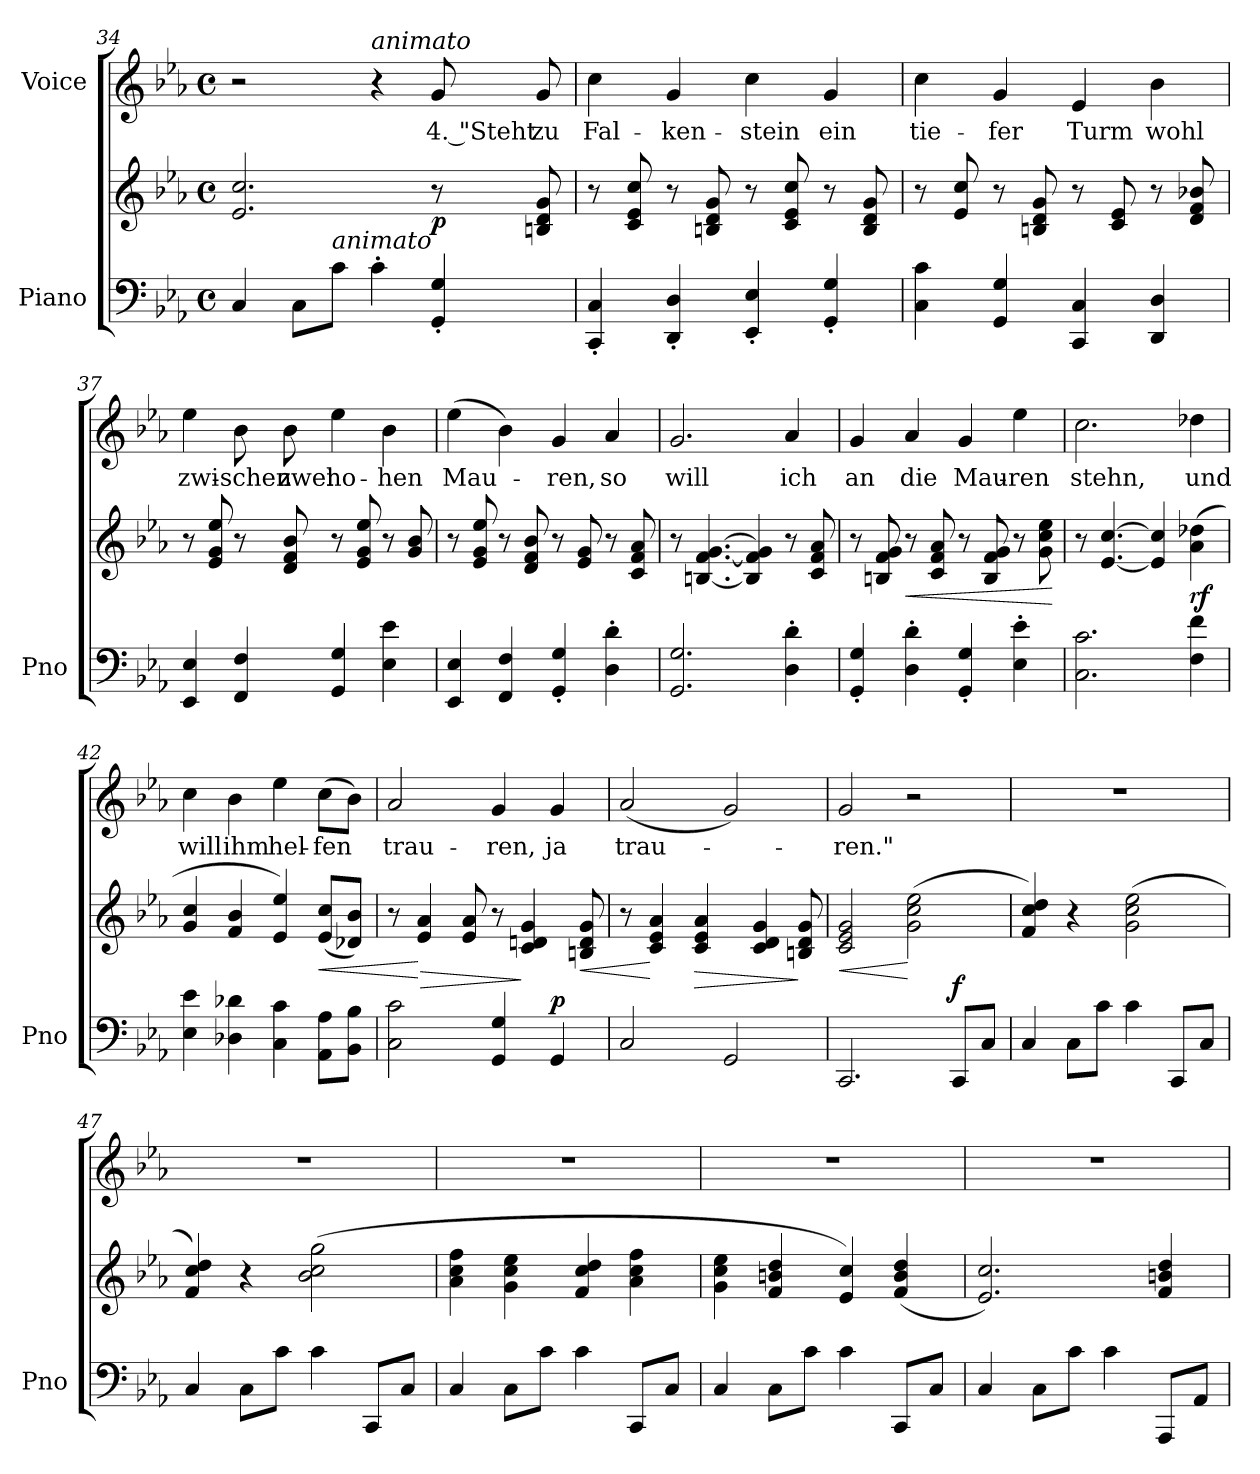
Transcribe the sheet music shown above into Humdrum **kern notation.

**kern	**kern	**dynam	**kern	**text
*part2	*part2	*part2	*part1	*part1
*staff3	*staff2	*staff2/3	*staff1	*staff1
*I"Piano	*	*	*I"Voice	*
*I'Pno	*	*	*	*
*clefF4	*clefG2	*	*clefG2	*
*k[b-e-a-]	*k[b-e-a-]	*	*k[b-e-a-]	*
*M4/4	*M4/4	*	*M4/4	*
*met(c)	*met(c)	*	*met(c)	*
=34	=34	=34	=34	=34
*	*	*	*^	*
4C/	2.e-/ 2.cc/	.	2r	4ryy	.
*	*	*	*MM130	*	*
8C\L	.	.	.	2.ryy	.
!LO:TX:a:i:t=animato	!	!	!	!	!
8c\J	.	.	.	.	.
!	!	!	!LO:TX:a:i:t=animato	!	!
4c'\	.	.	4r	.	.
!	!	!LO:DY:b	!	!	!LO:LY:b
4GG/' 4G/'	8r	p	8g/	.	4. "Steht
!	!	!	!	!	!LO:LY:b
.	8Bn/ 8d/ 8g/	.	8g/	.	zu
!!LO:PB:g=z
=35	=35	=35	=35	=35	=35
!	!	!	!	!	!LO:LY:b
*	*	*	*v	*v	*
4CC/' 4C/'	8r	.	4cc\	Fal-
.	8c/ 8e-/ 8cc/	.	.	.
!	!	!	!	!LO:LY:b
4DD/' 4D/'	8r	.	4g/	-ken-
.	8Bn/ 8d/ 8g/	.	.	.
!	!	!	!	!LO:LY:b
4EE-/' 4E-/'	8r	.	4cc\	-stein
.	8c/ 8e-/ 8cc/	.	.	.
!	!	!	!	!LO:LY:b
4GG/' 4G/'	8r	.	4g/	ein
.	8B/ 8d/ 8g/	.	.	.
=36	=36	=36	=36	=36
!	!	!	!	!LO:LY:b
4C\ 4c\	8r	.	4cc\	tie-
.	8e-/ 8cc/	.	.	.
!	!	!	!	!LO:LY:b
4GG/ 4G/	8r	.	4g/	-fer
.	8Bn/ 8d/ 8g/	.	.	.
!	!	!	!	!LO:LY:b
4CC/ 4C/	8r	.	4e-/	Turm
.	8c/ 8e-/	.	.	.
!	!	!	!	!LO:LY:b
4DD/ 4D/	8r	.	4b-\	wohl
.	8d/ 8f/ 8b-X/	.	.	.
=37	=37	=37	=37	=37
!	!	!	!	!LO:LY:b
4EE-/ 4E-/	8r	.	4ee-\	zwi-
.	8e-/ 8g/ 8ee-/	.	.	.
!	!	!	!	!LO:LY:b
4FF/ 4F/	8r	.	8b-\	-schen
!	!	!	!	!LO:LY:b
.	8d/ 8f/ 8b-/	.	8b-\	zwei
!	!	!	!	!LO:LY:b
4GG/ 4G/	8r	.	4ee-\	ho-
.	8e-/ 8g/ 8ee-/	.	.	.
!	!	!	!	!LO:LY:b
4E-\ 4e-\	8r	.	4b-\	-hen
.	8g/ 8b-/	.	.	.
=38	=38	=38	=38	=38
!	!	!	!	!LO:LY:b
4EE-/ 4E-/	8r	.	(>4ee-\	Mau-
.	8e-/ 8g/ 8ee-/	.	.	.
4FF/ 4F/	8r	.	4b-\)	.
.	8d/ 8f/ 8b-/	.	.	.
!	!	!	!	!LO:LY:b
4GG/' 4G/'	8r	.	4g/	-ren,
.	8e-/ 8g/	.	.	.
!	!	!	!	!LO:LY:b
4D\' 4d\'	8r	.	4a-/	so
.	8c/ 8f/ 8a-/	.	.	.
!!LO:LB:g=z
=39	=39	=39	=39	=39
!	!	!	!	!LO:LY:b
2.GG/ 2.G/	8r	.	2.g/	will
.	[4.Bn/ [4.f/ [4.g/	.	.	.
.	4B/] 4f/] 4g/]	.	.	.
!	!	!	!	!LO:LY:b
4D\' 4d\'	8r	.	4a-/	ich
.	8c/ 8f/ 8a-/	.	.	.
=40	=40	=40	=40	=40
!	!	!	!	!LO:LY:b
4GG/' 4G/'	8r	.	4g/	an
.	8Bn/ 8f/ 8g/	.	.	.
!	!	!LO:HP:b	!	!LO:LY:b
4D\' 4d\'	8r	<	4a-/	die
.	8c/ 8f/ 8a-/	.	.	.
!	!	!	!	!LO:LY:b
4GG/' 4G/'	8r	.	4g/	Mau-
.	8B/ 8f/ 8g/	.	.	.
!	!	!	!	!LO:LY:b
4E-\' 4e-\'	8r	.	4ee-\	-ren
.	8g\ 8cc\ 8ee-\	.	.	.
.	.	[	.	.
=41	=41	=41	=41	=41
!	!	!	!	!LO:LY:b
2.C\ 2.c\	8r	.	2.cc\	stehn,
.	[4.e-/ [4.cc/	.	.	.
.	4e-/] 4cc/]	.	.	.
!	!	!LO:DY:b	!	!LO:LY:b
4F\ 4f\	(>4a-\ 4dd-X\	rf	4dd-X\	und
=42	=42	=42	=42	=42
!	!	!	!	!LO:LY:b
4E-\ 4e-\	4g/ 4cc/	.	4cc\	will
!	!	!	!	!LO:LY:b
4D-X\ 4d-X\	4f/ 4b-/	.	4b-\	ihm
!	!	!	!	!LO:LY:b
4C\ 4c\	4e-/ 4ee-/)	.	4ee-\	hel-
!	!	!LO:HP:b	!	!LO:LY:b
8AA-\ 8A-\L	(<8e-/ 8cc/L	<	(>8cc\L	-fen
8BB-\ 8B-\J	8d-X/ 8b-/J)	.	8b-\J)	.
!!LO:LB:g=z
=43	=43	=43	=43	=43
!	!	!	!	!LO:LY:b
2C\ 2c\	8r	.	2a-/	trau-
!	!	!LO:HP:n=1:b	!	!
.	4e-/ 4a-/	[ >	.	.
.	8e-/ 8a-/	.	.	.
!	!	!	!	!LO:LY:b
4GG/ 4G/	8r	.	4g/	-ren,
.	4c/ 4dn/ 4g/	]	.	.
!	!	!LO:DY:a=2	!	!LO:LY:b
4GG/	.	p	4g/	ja
!	!	!LO:HP:b	!	!
.	8Bn/ 8d/ 8g/	<	.	.
=44	=44	=44	=44	=44
!	!	!	!	!LO:LY:b
2C/	8r	.	(<2a-/	trau-
.	4c/ 4e-/ 4a-/	[	.	.
!	!	!LO:HP:b	!	!
.	4c/ 4e-/ 4a-/	>	.	.
2GG/	.	.	2g/)	.
.	4c/ 4d/ 4g/	.	.	.
.	8Bn/ 8d/ 8g/	]	.	.
=45	=45	=45	=45	=45
!	!	!LO:HP:b	!	!LO:LY:b
2.CC/	2c/ 2e-/ 2g/	<	2g/	-ren."
.	(>2g\ 2cc\ 2ee-\	[	2r	.
!	!	!LO:DY:a=2	!	!
8CC/L	.	f	.	.
8C/J	.	.	.	.
=46	=46	=46	=46	=46
4C/	4f/ 4cc/ 4dd/)	.	1r	.
8C\L	4r	.	.	.
8c\J	.	.	.	.
4c\	(>2g\ 2cc\ 2ee-\	.	.	.
8CC/L	.	.	.	.
8C/J	.	.	.	.
=47	=47	=47	=47	=47
4C/	4f/ 4cc/ 4dd/)	.	1r	.
8C\L	4r	.	.	.
8c\J	.	.	.	.
4c\	(>2b-\ 2cc\ 2gg\	.	.	.
8CC/L	.	.	.	.
8C/J	.	.	.	.
!!LO:LB:g=z
=48	=48	=48	=48	=48
4C/	4a-\ 4cc\ 4ff\	.	1r	.
8C\L	4g\ 4cc\ 4ee-\	.	.	.
8c\J	.	.	.	.
4c\	4f/ 4cc/ 4dd/	.	.	.
8CC/L	4a-\ 4cc\ 4ff\	.	.	.
8C/J	.	.	.	.
=49	=49	=49	=49	=49
4C/	4g\ 4cc\ 4ee-\	.	1r	.
8C\L	4f/ 4bn/ 4dd/	.	.	.
8c\J	.	.	.	.
4c\	4e-/ 4cc/)	.	.	.
8CC/L	(>4f/ 4b/ 4dd/	.	.	.
8C/J	.	.	.	.
=50	=50	=50	=50	=50
4C/	2.e-/ 2.cc/)	.	1r	.
8C\L	.	.	.	.
8c\J	.	.	.	.
4c\	.	.	.	.
8AAA-/L	4f/ 4bn/ 4dd/	.	.	.
8AA-/J	.	.	.	.
=	=	=	=	=
*-	*-	*-	*-	*-
